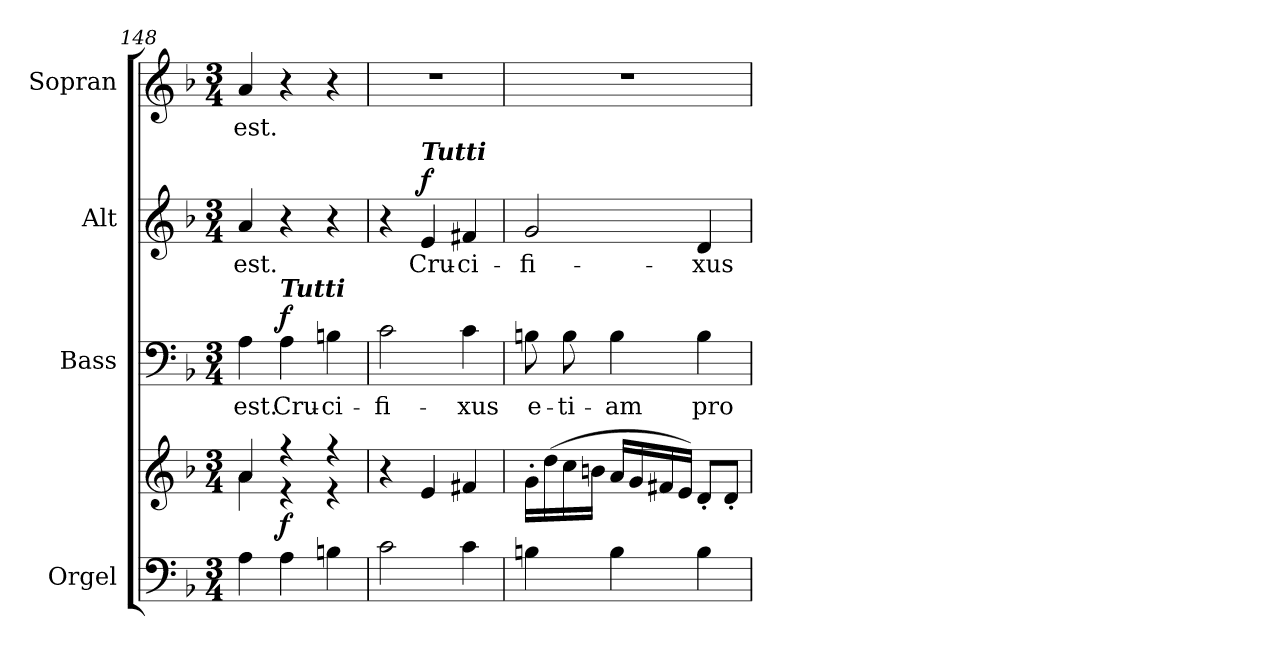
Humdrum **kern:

**kern	**kern	**dynam	**kern	**text	**dynam	**kern	**text	**dynam	**kern	**text
*part4	*part4	*part4	*part3	*part3	*part3	*part2	*part2	*part2	*part1	*part1
*staff5	*staff4	*staff4/5	*staff3	*staff3	*staff3	*staff2	*staff2	*staff2	*staff1	*staff1
*I"Orgel	*	*	*I"Bass	*	*	*I"Alt	*	*	*I"Sopran	*
*	*	*	*I'B.	*	*	*I'A.	*	*	*I'S.	*
*clefF4	*clefG2	*	*clefF4	*	*	*clefG2	*	*	*clefG2	*
*k[b-]	*k[b-]	*	*k[b-]	*	*	*k[b-]	*	*	*k[b-]	*
*F:	*F:	*	*F:	*	*	*F:	*	*	*F:	*
*M3/4	*M3/4	*	*M3/4	*	*	*M3/4	*	*	*M3/4	*
=148	=148	=148	=148	=148	=148	=148	=148	=148	=148	=148
*	*^	*	*	*	*	*	*	*	*	*
!	!	!	!	!	!LO:LY:b	!	!	!LO:LY:b	!	!	!LO:LY:b
4A\	4a/	4a\	.	4A\	est.	.	4a/	est.	.	4a/	est.
!	!	!	!	!LO:TX:a:Bi:t=Tutti	!	!	!	!	!	!	!
!	!	!	!LO:DY:b	!	!LO:LY:b	!LO:DY:a	!	!	!	!	!
4A\	4r	4r	f	4A\	Cru-	f	4r	.	.	4r	.
!	!	!	!	!	!LO:LY:b	!	!	!	!	!	!
4Bn\	4r	4r	.	4Bn\	-ci-	.	4r	.	.	4r	.
=149	=149	=149	=149	=149	=149	=149	=149	=149	=149	=149	=149
!	!	!	!	!	!LO:LY:b	!	!	!	!	!	!
*	*v	*v	*	*	*	*	*	*	*	*	*
2c\	4r	.	2c\	-fi-	.	4r	.	.	2.r	.
!	!	!	!	!	!	!LO:TX:a:Bi:t=Tutti	!	!	!	!
!	!	!	!	!	!	!	!LO:LY:b	!LO:DY:a	!	!
.	4e/	.	.	.	.	4e/	Cru-	f	.	.
!	!	!	!	!LO:LY:b	!	!	!LO:LY:b	!	!	!
4c\	4f#X/	.	4c\	-xus	.	4f#X/	-ci-	.	.	.
=150	=150	=150	=150	=150	=150	=150	=150	=150	=150	=150
!	!	!	!	!LO:LY:b	!	!	!LO:LY:b	!	!	!
4Bn\	16g'>\LL	.	8Bn\	e-	.	2g/	-fi-	.	2.r	.
.	(>16dd\	.	.	.	.	.	.	.	.	.
!	!	!	!	!LO:LY:b	!	!	!	!	!	!
.	16cc\	.	8B\	-ti-	.	.	.	.	.	.
.	16bn\JJ	.	.	.	.	.	.	.	.	.
!	!	!	!	!LO:LY:b	!	!	!	!	!	!
4B\	16a/LL	.	4B\	-am	.	.	.	.	.	.
.	16g/	.	.	.	.	.	.	.	.	.
.	16f#X/	.	.	.	.	.	.	.	.	.
.	16e/JJ)	.	.	.	.	.	.	.	.	.
!	!	!	!	!LO:LY:b	!	!	!LO:LY:b	!	!	!
4B\	8d'</L	.	4B\	pro	.	4d/	-xus	.	.	.
.	8d'</J	.	.	.	.	.	.	.	.	.
=	=	=	=	=	=	=	=	=	=	=
*-	*-	*-	*-	*-	*-	*-	*-	*-	*-	*-
